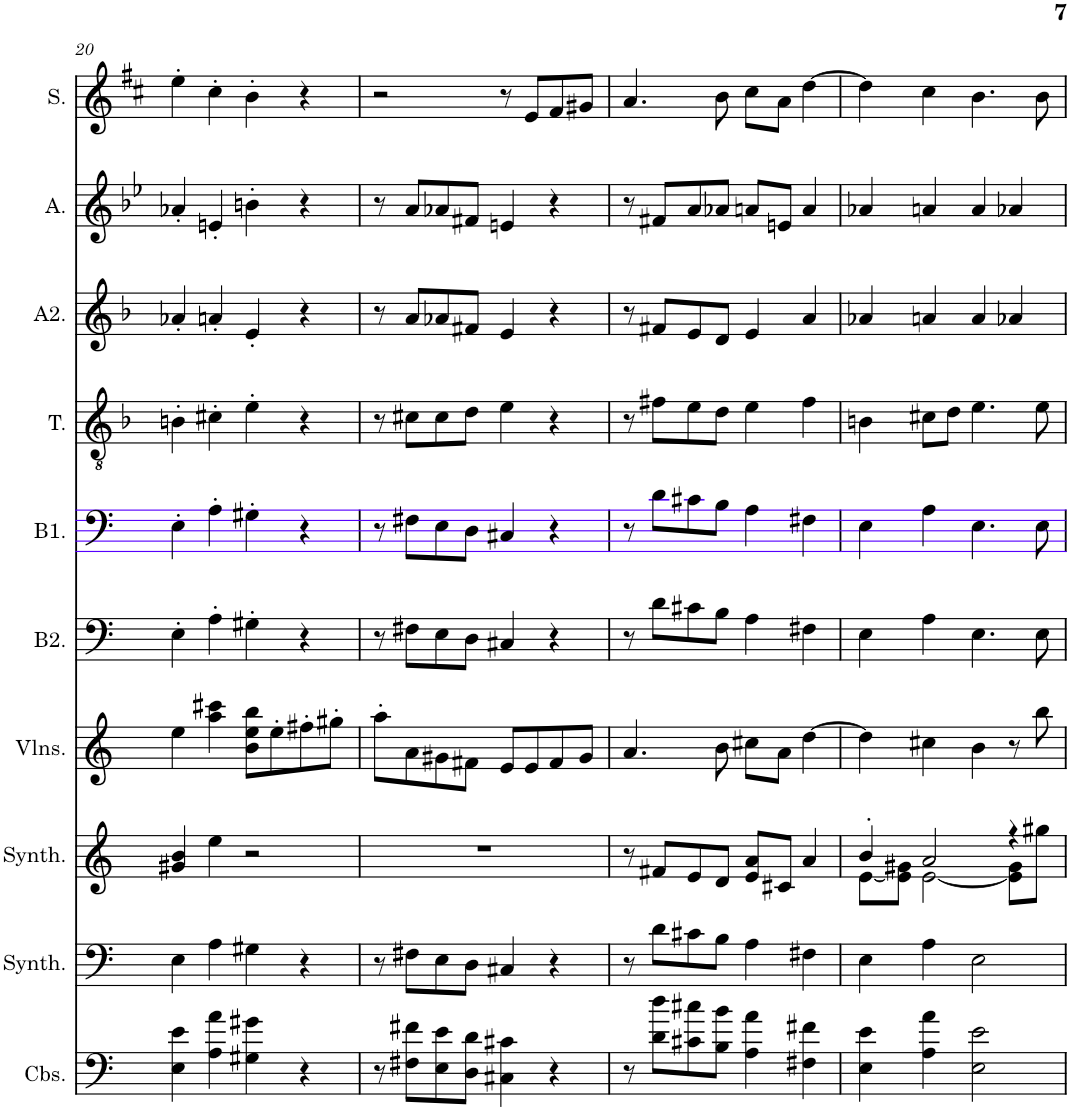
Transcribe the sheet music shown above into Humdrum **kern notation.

**kern	**kern	**kern	**kern	**kern	**kern	**kern	**kern	**kern	**kern
*part10	*part9	*part8	*part7	*part6	*part5	*part4	*part3	*part2	*part1
*staff10	*staff9	*staff8	*staff7	*staff6	*staff5	*staff4	*staff3	*staff2	*staff1
*I"Contrebasses, D'Bass/Strings, etc	*I"Synthétiseur d'instruments à cordes, Synth strings, etc	*I"Synthétiseur d'instruments à cordes, Synth strings 2	*I"Violons, 1st violins	*I"Basse2	*I"Basse1	*I"Ténor	*I"Alto2	*I"Alto	*I"Soprano
*I'Cbs.	*I'Synth.	*I'Synth.	*I'Vlns.	*I'B2.	*I'B1.	*I'T.	*I'A2.	*I'A.	*I'S.
!!LO:PB:g=z
*clefF4	*clefF4	*clefG2	*clefG2	*clefF4	*clefF4	*clefGv2	*clefG2	*clefG2	*clefG2
*Trd7c12	*	*	*	*	*	*	*	*	*
*k[]	*k[]	*k[]	*k[]	*k[]	*k[]	*k[b-]	*k[b-]	*k[b-e-]	*k[f#c#]
*M4/4	*M4/4	*M4/4	*M4/4	*M4/4	*M4/4	*M4/4	*M4/4	*M4/4	*M4/4
=20	=20	=20	=20	=20	=20	=20	=20	=20	=20
4E\ 4e\	4E\	4g#X/ 4b/	4ee\	4E'\	4E'\	4Bn'\	4a-X'/	4a-X'/	4ee'\
4A\ 4a\	4A\	4ee\	4aa\ 4ccc#X\	4A'\	4A'\	4c#X'\	4an'/	4en'/	4cc#'\
4G#X\ 4g#X\	4G#X\	2r	8b\ 8ee\ 8bb\L	4G#X'\	4G#X'\	4e'\	4e'/	4bn'\	4b'\
.	.	.	8ee'\	.	.	.	.	.	.
4r	4r	.	8ff#X'\	4r	4r	4r	4r	4r	4r
.	.	.	8gg#X'\J	.	.	.	.	.	.
=21	=21	=21	=21	=21	=21	=21	=21	=21	=21
8r	8r	1r	8aa'\L	8r	8r	8r	8r	8r	2r
8F#X\ 8f#X\L	8F#X\L	.	8a\	8F#X\L	8F#X\L	8c#X\L	8a/L	8a/L	.
8E\ 8e\	8E\	.	8g#X\	8E\	8E\	8c#\	8a-X/	8a-X/	.
8D\ 8d\J	8D\J	.	8f#X\J	8D\J	8D\J	8d\J	8f#X/J	8f#X/J	.
4C#X\ 4c#X\	4C#X/	.	8e/L	4C#X/	4C#X/	4e\	4e/	4en/	8r
.	.	.	8e/	.	.	.	.	.	8e/L
4r	4r	.	8f#/	4r	4r	4r	4r	4r	8f#/
.	.	.	8g#/J	.	.	.	.	.	8g#X/J
=22	=22	=22	=22	=22	=22	=22	=22	=22	=22
8r	8r	8r	4.a/	8r	8r	8r	8r	8r	4.a/
8d\ 8dd\L	8d\L	8f#X/L	.	8d\L	8d\L	8f#X\L	8f#X/L	8f#X/L	.
8c#X\ 8cc#X\	8c#X\	8e/	.	8c#X\	8c#X\	8e\	8e/	8a/	.
8B\ 8b\J	8B\J	8d/J	8b\	8B\J	8B\J	8d\J	8d/J	8a-X/J	8b\
4A\ 4a\	4A\	8e/ 8a/L	8cc#X\L	4A\	4A\	4e\	4e/	8an/L	8cc#\L
.	.	8c#X/J	8a\J	.	.	.	.	8en/J	8a\J
4F#X\ 4f#X\	4F#X\	4a/	[4dd\	4F#X\	4F#X\	4f#\	4a/	4a/	[4dd\
=23	=23	=23	=23	=23	=23	=23	=23	=23	=23
*	*	*^	*	*	*	*	*	*	*
4E\ 4e\	4E\	4b'/	[8e\L	4dd\]	4E\	4E\	4Bn\	4a-X/	4a-X/	4dd\]
.	.	.	8e\] 8g#X\J	.	.	.	.	.	.	.
4A\ 4a\	4A\	2a/	[2e\	4cc#X\	4A\	4A\	8c#X\L	4an/	4an/	4cc#\
.	.	.	.	.	.	.	8d\J	.	.	.
2E\ 2e\	2E\	.	.	4b\	4.E\	4.E\	4.e\	4a/	4a/	4.b\
.	.	4r	8e\] 8g#\L	8r	.	.	.	4a-X/	4a-X/	.
.	.	.	8gg#X\J	8bb\	8E\	8E\	8e\	.	.	8b\
*	*	*v	*v	*	*	*	*	*	*	*
=	=	=	=	=	=	=	=	=	=
*-	*-	*-	*-	*-	*-	*-	*-	*-	*-
